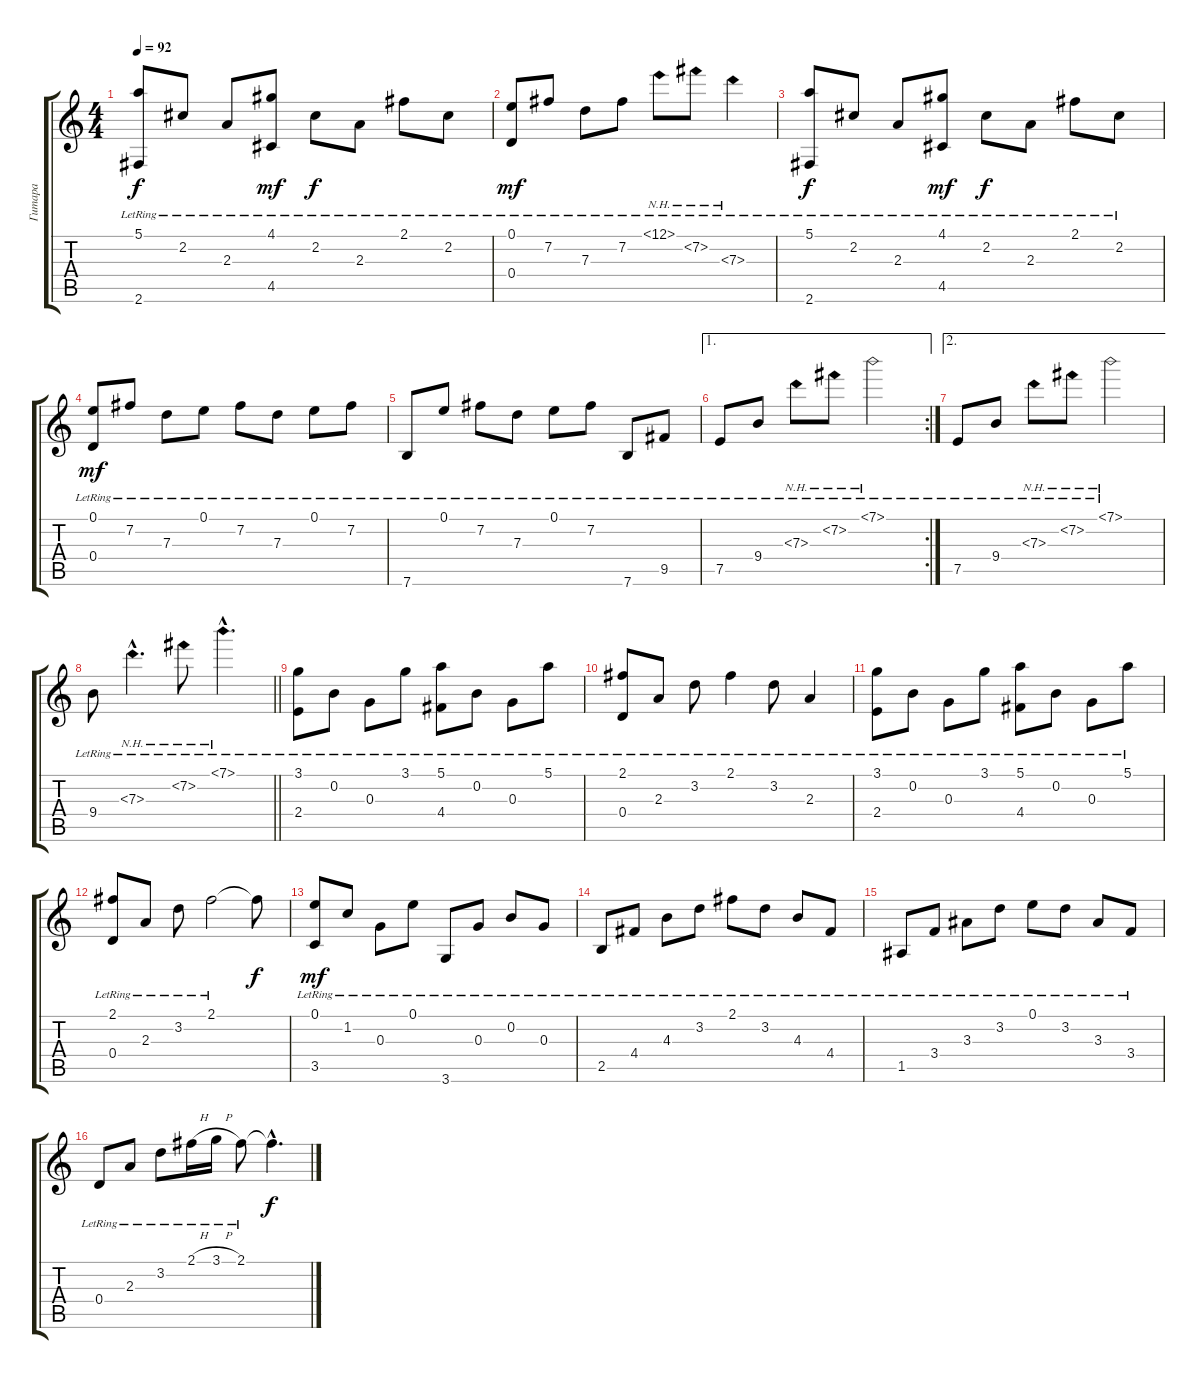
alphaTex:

\track ("Гитара" "Гитара") {instrument acousticguitarnylon}
\staff {score tabs}
\tuning (E4 B3 G3 D3 A2 E2) {hide}
\ts (4 4)
\tempo 92
\clef g2
\ks c
(5.1{lr} 2.6{lr}).8{dy f} 2.2{lr}.8 2.3{lr}.8 (4.1{lr} 4.5{lr}).8{dy mf} 2.2{lr}.8{dy f} 2.3{lr}.8 2.1{lr}.8 2.2{lr}.8 |
(0.1{lr} 0.4{lr}).8{dy mf} 7.2{lr}.8 7.3{lr}.8 7.2{lr}.8 12.1{nh lr}.8 7.2{nh lr}.8 7.3{nh lr}.4 |
(5.1{lr} 2.6{lr}).8{dy f} 2.2{lr}.8 2.3{lr}.8 (4.1{lr} 4.5{lr}).8{dy mf} 2.2{lr}.8{dy f} 2.3{lr}.8 2.1{lr}.8 2.2{lr}.8 |
(0.1{lr} 0.4{lr}).8{dy mf} 7.2{lr}.8 7.3{lr}.8 0.1{lr}.8 7.2{lr}.8 7.3{lr}.8 0.1{lr}.8 7.2{lr}.8 |
7.6{lr}.8 0.1{lr}.8 7.2{lr}.8 7.3{lr}.8 0.1{lr}.8 7.2{lr}.8 7.6{lr}.8 9.5{lr}.8 |
\ae 1
\rc 2
7.5{lr}.8 9.4{lr}.8 7.3{nh lr}.8 7.2{nh lr}.8 7.1{nh lr}.2 |
\ae 2
7.5{lr}.8 9.4{lr}.8 7.3{nh lr}.8 7.2{nh lr}.8 7.1{nh lr}.2 |
\barLineRight lightlight
9.4{lr}.8 7.3{nh hac lr}.4{d} 7.2{nh lr}.8 7.1{nh hac lr}.4{d} |
(3.1{lr} 2.4{lr}).8 0.2{lr}.8 0.3{lr}.8 3.1{lr}.8 (5.1{lr} 4.4{lr}).8 0.2{lr}.8 0.3{lr}.8 5.1{lr}.8 |
(2.1{lr} 0.4{lr}).8 2.3{lr}.8 3.2{lr}.8 2.1{lr}.4 3.2{lr}.8 2.3{lr}.4 |
(3.1{lr} 2.4{lr}).8 0.2{lr}.8 0.3{lr}.8 3.1{lr}.8 (5.1{lr} 4.4{lr}).8 0.2{lr}.8 0.3{lr}.8 5.1{lr}.8 |
(2.1{lr} 0.4{lr}).8 2.3{lr}.8 3.2{lr}.8 2.1{lr}.2 2.1{t}.8{dy f} |
(0.1{lr} 3.5{lr}).8{dy mf} 1.2{lr}.8 0.3{lr}.8 0.1{lr}.8 3.6{lr}.8 0.3{lr}.8 0.2{lr}.8 0.3{lr}.8 |
2.5{lr}.8 4.4{lr}.8 4.3{lr}.8 3.2{lr}.8 2.1{lr}.8 3.2{lr}.8 4.3{lr}.8 4.4{lr}.8 |
1.5{lr}.8 3.4{lr}.8 3.3{lr}.8 3.2{lr}.8 0.1{lr}.8 3.2{lr}.8 3.3{lr}.8 3.4{lr}.8 |
0.4{lr}.8 2.3{lr}.8 3.2{lr}.8 2.1{h lr}.16 3.1{h lr}.16 2.1{lr}.8 2.1{hac t}.4{d dy f}
